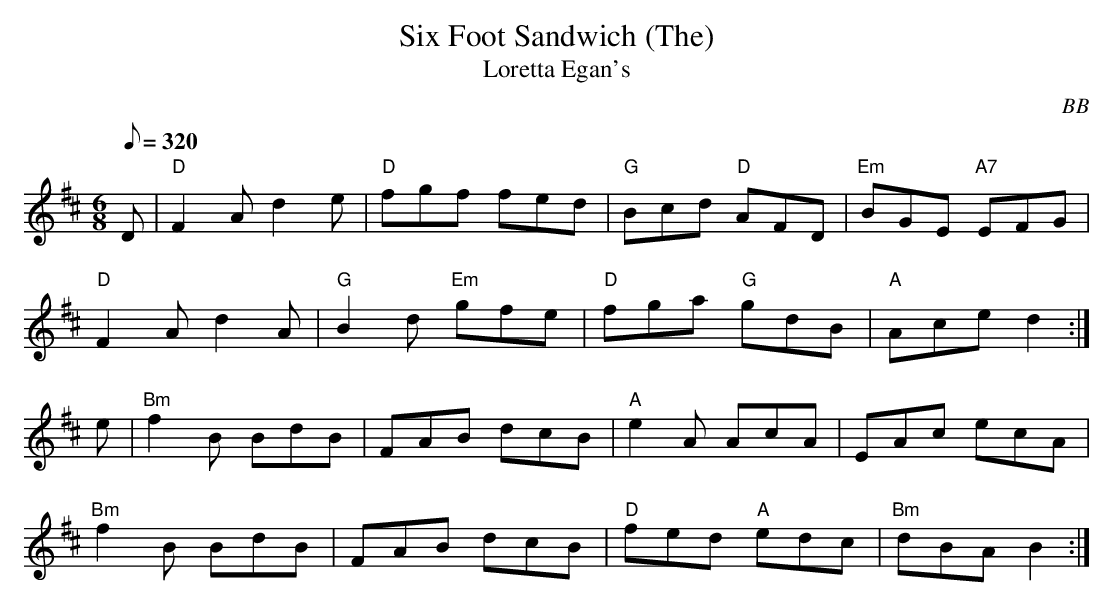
X:1
T: Six Foot Sandwich (The)
T: Loretta Egan's
C: BB
L: 1/8
M: 6/8
Q: 320
K: D
D|"D"F2A d2e|"D"fgf fed|"G"Bcd "D"AFD|"Em"BGE "A7"EFG|
"D"F2A d2A|"G" B2d "Em"gfe|"D" fga "G"gdB|"A"Ace d2 :|
e|"Bm"f2B BdB|FAB dcB|"A"e2A AcA|EAc ecA|
"Bm"f2B BdB|FAB dcB|"D"fed "A"edc|"Bm"dBA B2 :|
